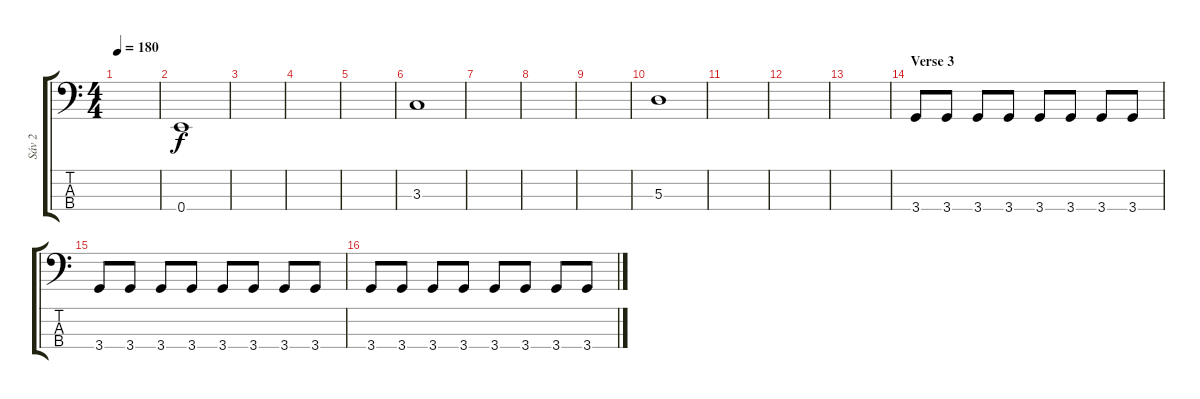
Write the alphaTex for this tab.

\track ("Sáv 2" "Sáv 2") {instrument electricbasspick}
\staff {score tabs}
\tuning (G2 D2 A1 E1) {hide}
\ts (4 4)
\tempo 180
\clef f4
\ks c
|
0.4.1 |
|
|
|
3.3.1 |
|
|
|
5.3.1 |
|
|
|
\section ("" "Verse 3")
3.4.8 3.4.8 3.4.8 3.4.8 3.4.8 3.4.8 3.4.8 3.4.8 |
3.4.8 3.4.8 3.4.8 3.4.8 3.4.8 3.4.8 3.4.8 3.4.8 |
3.4.8 3.4.8 3.4.8 3.4.8 3.4.8 3.4.8 3.4.8 3.4.8
